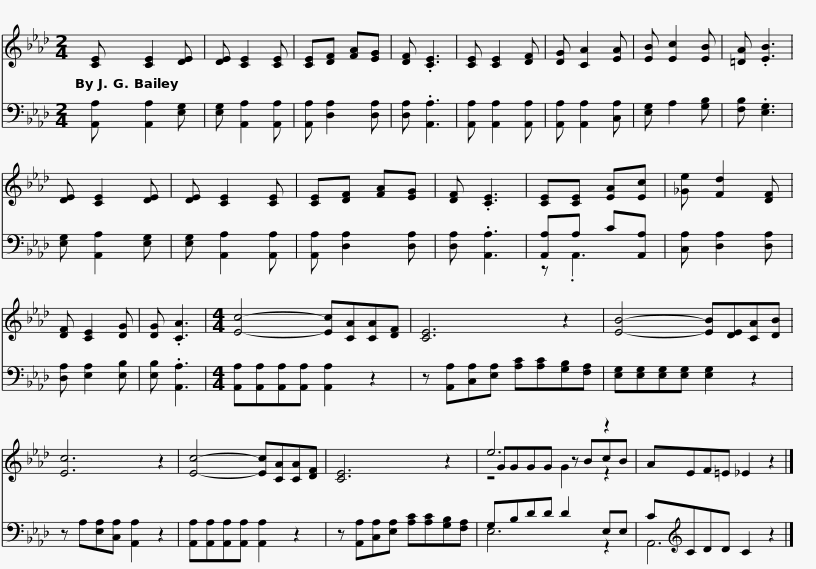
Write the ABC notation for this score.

X:1
%%score ( 1 2 3 ) ( 4 5 )
L:1/8
M:2/4
I:linebreak $
K:Ab
V:1 treble
V:2 treble
V:3 treble
V:4 bass
V:5 bass
V:1
 [CE] [CE]2 [DE] | [DE] [CE]2 [CE] | [CE][DF] [FA][EG] | [DF] .[CE]3 | [CE] [CE]2 [DF] | %5
 [DG] [CA]2 [EA] | [EB] [Ec]2 [EB] | [=DA] .[EB]3 |$ [DE] [CE]2 [DE] | [DE] [CE]2 [CE] | %10
 [CE][DF] [FA][EG] | [DF] .[CE]3 | [CE][CE] [EA][Ec] | [_Ge] [Fd]2 [DF] | [DF] [CE]2 [DG] | %15
 [DG] .[CA]3 |[M:4/4] [Ec]4- [Ec][CA][CA][DF] |$ [CE]6 z2 | [EB]4- [EB][DE][CA][DB] | [Ec]6 z2 | %20
 [Ec]4- [Ec][CA][CA][DF] | [CE]6 z2 |$ e6 z2 | AEF=E _E2 z2 |] %24
V:2
 x4 | x4 | x4 | x4 | x4 | %5
 x4 | x4 | x4 |$ x4 | x4 | %10
 x4 | x4 | x4 | x4 | x4 | %15
 x4 |[M:4/4] x8 |$ x8 | x8 | x8 | %20
 x8 | x8 |$ GGGG z BcB | x8 |] %24
V:3
 x4 | x4 | x4 | x4 | x4 | %5
 x4 | x4 | x4 |$ x4 | x4 | %10
 x4 | x4 | x4 | x4 | x4 | %15
 x4 |[M:4/4] x8 |$ x8 | x8 | x8 | %20
 x8 | x8 |$ z4 G2 z2 | x8 |] %24
V:4
 [A,,A,] [A,,A,]2 [E,G,] | [E,G,] [A,,A,]2 [A,,A,] | [A,,A,] [D,A,]2 [D,A,] | [D,A,] .[A,,A,]3 | [A,,A,] [A,,A,]2 [A,,A,] | %5
 [A,,A,] [A,,A,]2 [C,A,] | [E,G,] A,2 [G,B,] | [F,B,] .[E,G,]3 |$ [E,G,] [A,,A,]2 [E,G,] | [E,G,] [A,,A,]2 [A,,A,] | %10
 [A,,A,] [D,A,]2 [D,A,] | [D,A,] .[A,,A,]3 | [A,,A,]A, C[A,,A,] | [C,A,] [D,A,]2 [D,A,] | [D,A,] [E,A,]2 [E,B,] | %15
 [E,B,] .[A,,A,]3 |[M:4/4] [A,,A,][A,,A,][A,,A,][A,,A,] [A,,A,]2 z2 |$ z [A,,A,][C,A,][E,A,] [A,C][A,C][G,B,][F,A,] | [E,G,][E,G,][E,G,][E,G,] [E,G,]2 z2 | z A,[E,A,][C,A,] [A,,A,]2 z2 | %20
 [A,,A,][A,,A,][A,,A,][A,,A,] [A,,A,]2 z2 | z [A,,A,][C,A,][E,A,] [A,C][A,C][G,B,][F,A,] |$ G,B,DD D2 E,E, | C[K:treble]CDD C2 z2 |] %24
V:5
 x4 | x4 | x4 | x4 | x4 | %5
 x4 | x4 | x4 |$ x4 | x4 | %10
 x4 | x4 | z .A,,3 | x4 | x4 | %15
 x4 |[M:4/4] x8 |$ x8 | x8 | x8 | %20
 x8 | x8 |$ E,6 z2 | A,,6[K:treble] z2 |] %24
